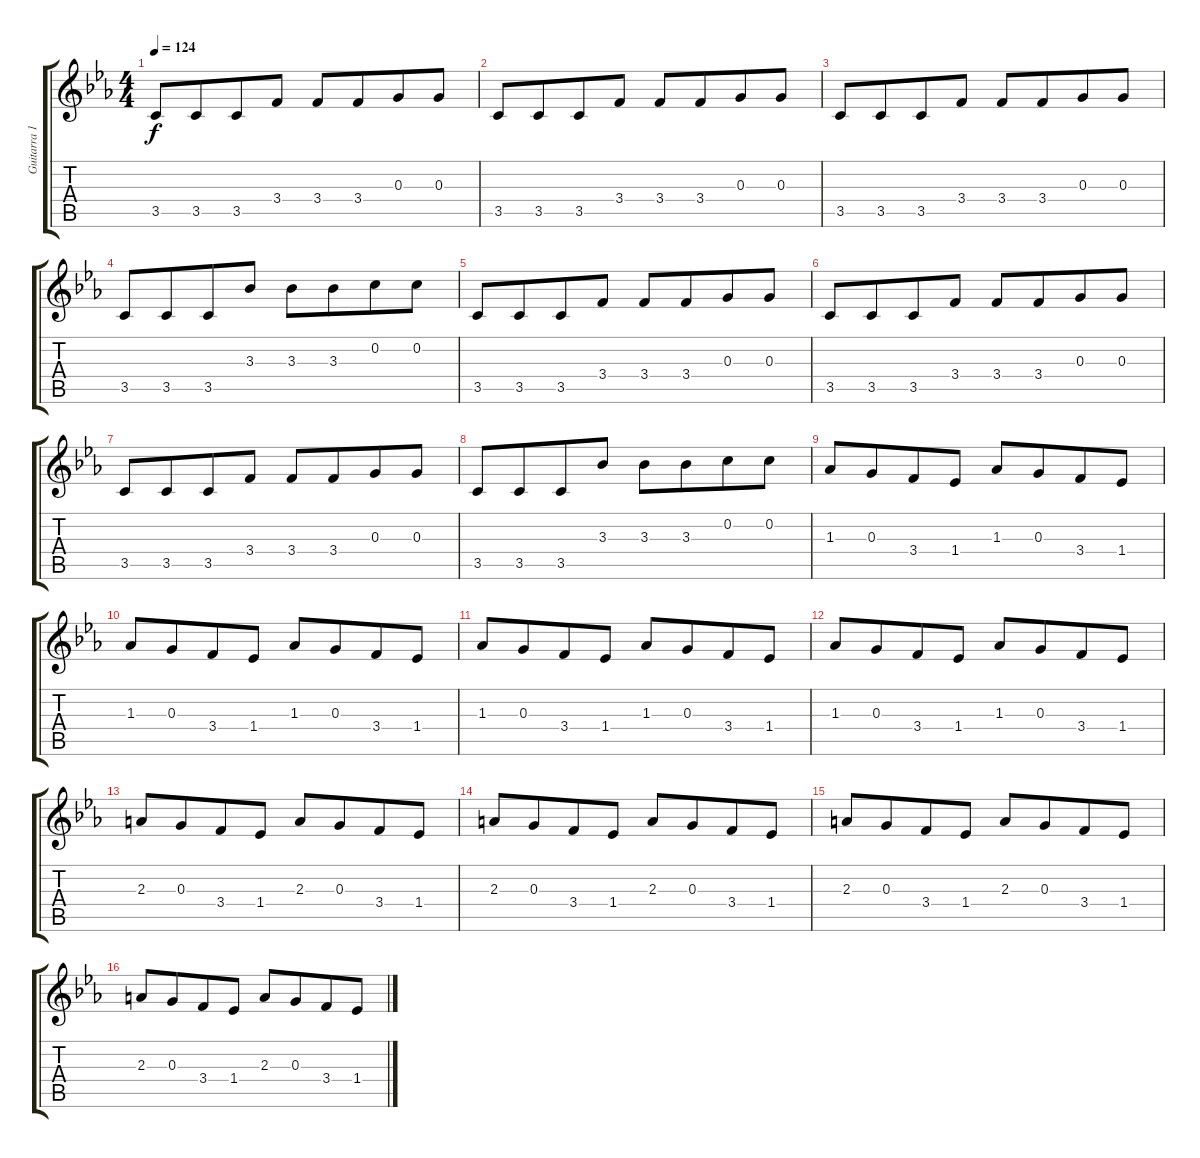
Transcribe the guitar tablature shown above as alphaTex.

\track ("Guitarra 1" "Guitarra 1") {instrument overdrivenguitar}
\staff {score tabs}
\tuning (Eb4 C4 G3 D3 A2 E2) {hide}
\ts (4 4)
\tempo 124
\clef g2
\ks eb
3.5.8{dy f} 3.5.8{beam merge} 3.5.8 3.4.8 3.4.8 3.4.8{beam merge} 0.3.8 0.3.8 |
3.5.8 3.5.8{beam merge} 3.5.8 3.4.8 3.4.8 3.4.8{beam merge} 0.3.8 0.3.8 |
3.5.8 3.5.8{beam merge} 3.5.8 3.4.8 3.4.8 3.4.8{beam merge} 0.3.8 0.3.8 |
3.5.8 3.5.8{beam merge} 3.5.8 3.3.8 3.3.8 3.3.8{beam merge} 0.2.8 0.2.8 |
3.5.8 3.5.8{beam merge} 3.5.8 3.4.8 3.4.8 3.4.8{beam merge} 0.3.8 0.3.8 |
3.5.8 3.5.8{beam merge} 3.5.8 3.4.8 3.4.8 3.4.8{beam merge} 0.3.8 0.3.8 |
3.5.8 3.5.8{beam merge} 3.5.8 3.4.8 3.4.8 3.4.8{beam merge} 0.3.8 0.3.8 |
3.5.8 3.5.8{beam merge} 3.5.8 3.3.8 3.3.8 3.3.8{beam merge} 0.2.8 0.2.8 |
1.3.8 0.3.8{beam merge} 3.4.8 1.4.8 1.3.8 0.3.8{beam merge} 3.4.8 1.4.8 |
1.3.8 0.3.8{beam merge} 3.4.8 1.4.8 1.3.8 0.3.8{beam merge} 3.4.8 1.4.8 |
1.3.8 0.3.8{beam merge} 3.4.8 1.4.8 1.3.8 0.3.8{beam merge} 3.4.8 1.4.8 |
1.3.8 0.3.8{beam merge} 3.4.8 1.4.8 1.3.8 0.3.8{beam merge} 3.4.8 1.4.8 |
2.3.8 0.3.8{beam merge} 3.4.8 1.4.8 2.3.8 0.3.8{beam merge} 3.4.8 1.4.8 |
2.3.8 0.3.8{beam merge} 3.4.8 1.4.8 2.3.8 0.3.8{beam merge} 3.4.8 1.4.8 |
2.3.8 0.3.8{beam merge} 3.4.8 1.4.8 2.3.8 0.3.8{beam merge} 3.4.8 1.4.8 |
2.3.8 0.3.8{beam merge} 3.4.8 1.4.8 2.3.8 0.3.8{beam merge} 3.4.8 1.4.8
